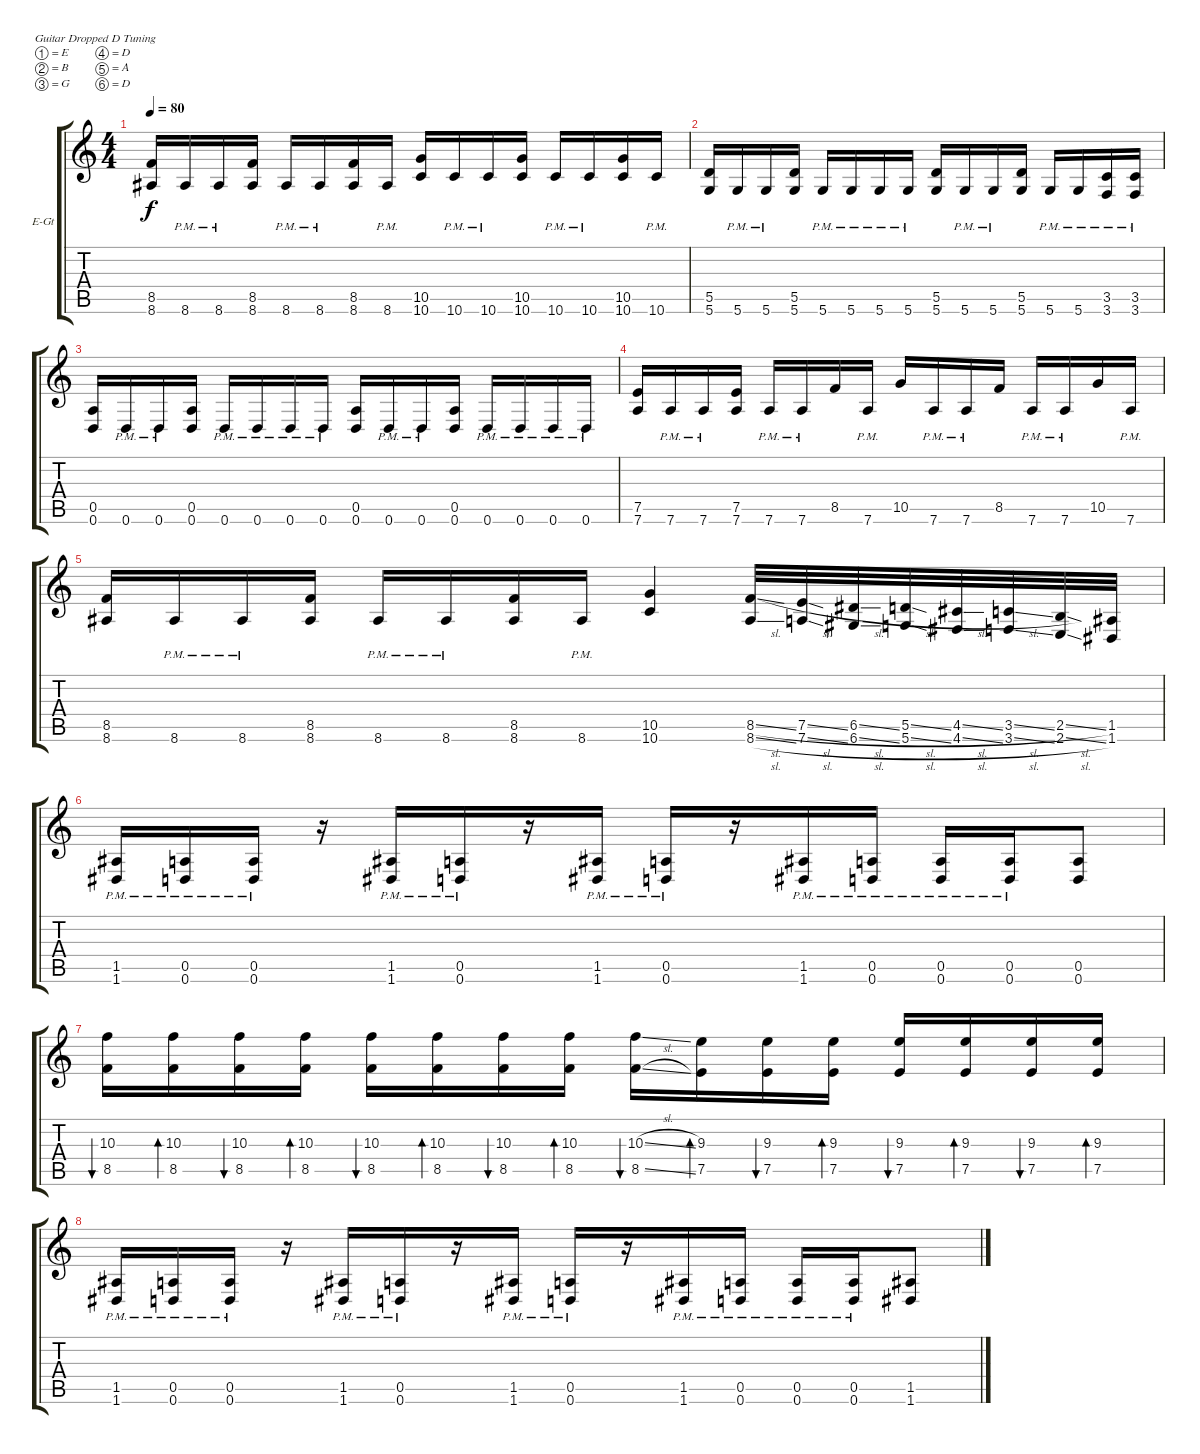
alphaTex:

\bracketExtendMode groupsimilarinstruments
\firstSystemTrackNameOrientation horizontal
\otherSystemsTrackNameOrientation horizontal
\track ("Юджин" "E-Gt") {instrument distortionguitar}
\staff {score tabs}
\tuning (E4 B3 G3 D3 A2 D2)
\ts (4 4)
\tempo 80
\clef g2
\scale
0.502008
\ks c
(8.5 8.6).16{dy f} 8.6{pm}.16 8.6{pm}.16 (8.6 8.5).16 8.6{pm}.16 8.6{pm}.16 (8.6 8.5).16 8.6{pm}.16 (10.5 10.6).16 10.6{pm}.16 10.6{pm}.16 (10.5 10.6).16 10.6{pm}.16 10.6{pm}.16 (10.5 10.6).16 10.6{pm}.16 |
\scale
0.497992 (5.6 5.5).16 5.6{pm}.16 5.6{pm}.16 (5.6 5.5).16 5.6{pm}.16 5.6{pm}.16 5.6{pm}.16 5.6{pm}.16 (5.6 5.5).16 5.6{pm}.16 5.6{pm}.16 (5.6 5.5).16 5.6{pm}.16 5.6{pm}.16 (3.6{pm} 3.5{pm}).16 (3.5{pm} 3.6{pm}).16 |
\scale
0.5 (0.5 0.6).16 0.6{pm}.16 0.6{pm}.16 (0.6 0.5).16 0.6{pm}.16 0.6{pm}.16 0.6{pm}.16 0.6{pm}.16 (0.5 0.6).16 0.6{pm}.16 0.6{pm}.16 (0.6 0.5).16 0.6{pm}.16 0.6{pm}.16 0.6{pm}.16 0.6{pm}.16 |
\scale
0.5 (7.6 7.5).16 7.6{pm}.16 7.6{pm}.16 (7.5 7.6).16 7.6{pm}.16 7.6{pm}.16 8.5.16 7.6{pm}.16 10.5.16 7.6{pm}.16 7.6{pm}.16 8.5.16 7.6{pm}.16 7.6{pm}.16 10.5.16 7.6{pm}.16 |
\scale
0.285945 (8.5 8.6).16 8.6{pm}.16 8.6{pm}.16 (8.6 8.5).16 8.6{pm}.16 8.6{pm}.16 (8.6 8.5).16 8.6{pm}.16 (10.5 10.6).4 (8.6{sl} 8.5{sl}).32 (7.6{sl} 7.5{sl}).32 (6.6{sl} 6.5{sl}).32 (5.6{sl} 5.5{sl}).32 (4.6{sl} 4.5{sl}).32 (3.6{sl} 3.5{sl}).32 (2.6{sl} 2.5{sl}).32 (1.6 1.5).32 |
\scale
0.714055 (1.5{pm} 1.6{pm}).16 (0.5{pm} 0.6{pm}).16 (0.5{pm} 0.6{pm}).16 r.16 (1.5{pm} 1.6{pm}).16 (0.5{pm} 0.6{pm}).16 r.16 (1.5{pm} 1.6{pm}).16 (0.5{pm} 0.6{pm}).16 r.16 (1.5{pm} 1.6{pm}).16 (0.5{pm} 0.6{pm}).16 (0.5{pm} 0.6{pm}).16 (0.5{pm} 0.6{pm}).16 (0.5 0.6).8 |
\scale
0.35942 (10.3 8.5).16{bu 60} (10.3 8.5).16{bd 60} (10.3 8.5).16{bu 60} (10.3 8.5).16{bd 60} (10.3 8.5).16{bu 60} (10.3 8.5).16{bd 60} (10.3 8.5).16{bu 60} (10.3 8.5).16{bd 60} (10.3{sl} 8.5{sl}).16{bu 60} (9.3 7.5).16{bd 60} (9.3 7.5).16{bu 60} (9.3 7.5).16{bd 60} (9.3 7.5).16{bu 60} (9.3 7.5).16{bd 60} (9.3 7.5).16{bu 60} (9.3 7.5).16{bd 60} |
\scale
0.64058 (1.5{pm} 1.6{pm}).16 (0.5{pm} 0.6{pm}).16 (0.5{pm} 0.6{pm}).16 r.16 (1.5{pm} 1.6{pm}).16 (0.5{pm} 0.6{pm}).16 r.16 (1.5{pm} 1.6{pm}).16 (0.5{pm} 0.6{pm}).16 r.16 (1.5{pm} 1.6{pm}).16 (0.5{pm} 0.6{pm}).16 (0.5{pm} 0.6{pm}).16 (0.5{pm} 0.6{pm}).16 (1.5 1.6).8
